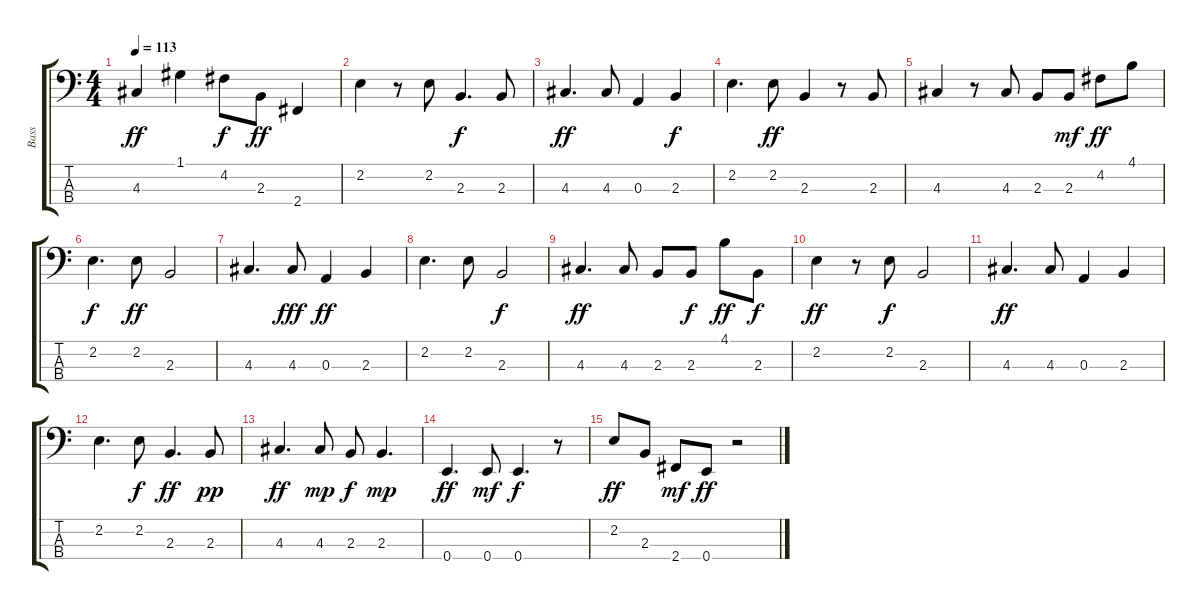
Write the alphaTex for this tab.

\track ("Bass" "Bass") {instrument electricbasspick}
\staff {score tabs}
\tuning (G2 D2 A1 E1) {hide}
\ts (4 4)
\tempo 113
\clef f4
\ks c
4.3.4{dy ff} 1.1.4 4.2.8{dy f} 2.3.8{dy ff} 2.4.4 |
2.2.4 r.8 2.2.8 2.3.4{d dy f} 2.3.8 |
4.3.4{d dy ff} 4.3.8 0.3.4 2.3.4{dy f} |
2.2.4{d} 2.2.8{dy ff} 2.3.4 r.8 2.3.8 |
4.3.4 r.8 4.3.8 2.3.8 2.3.8{dy mf} 4.2.8{dy ff} 4.1.8 |
2.2.4{d dy f} 2.2.8{dy ff} 2.3.2 |
4.3.4{d} 4.3.8{dy fff} 0.3.4{dy ff} 2.3.4 |
2.2.4{d} 2.2.8 2.3.2{dy f} |
4.3.4{d dy ff} 4.3.8 2.3.8 2.3.8{dy f} 4.1.8{dy ff} 2.3.8{dy f} |
2.2.4{dy ff} r.8 2.2.8{dy f} 2.3.2 |
4.3.4{d dy ff} 4.3.8 0.3.4 2.3.4 |
2.2.4{d} 2.2.8{dy f} 2.3.4{d dy ff} 2.3.8{dy pp} |
4.3.4{d dy ff} 4.3.8{dy mp} 2.3.8{dy f} 2.3.4{d dy mp} |
0.4.4{d dy ff} 0.4.8{dy mf} 0.4.4{d dy f} r.8 |
2.2.8{dy ff} 2.3.8 2.4.8{dy mf} 0.4.8{dy ff} r.2
